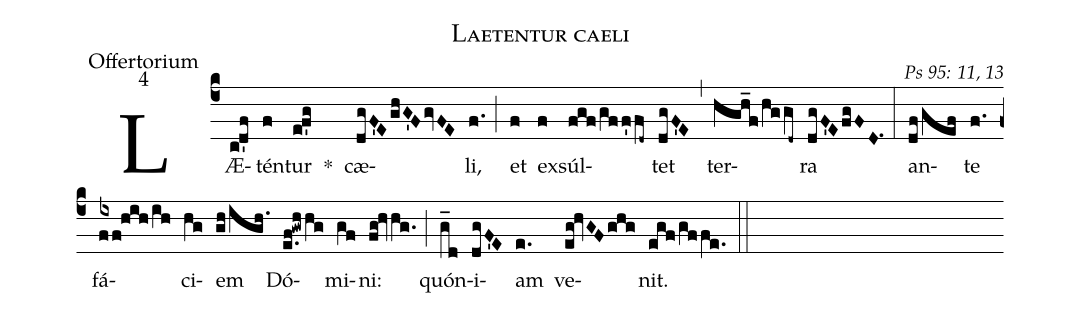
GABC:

name: Laetentur caeli;
office-part: Offertorium;
mode: 4;
commentary: Ps 95: 11, 13;
%%
(c4) LÆ(c!d'f)tén(f)tur(e!f'g) *() cæ(dgF'EghG'FgvFE)li,(f.) (;) et(f) ex(f)súl(fgf/gff'fd~)tet(dgF'E) (,) ter(hgh_f/hg/gd~)ra(dgF'EfgFD.1) (:)
an(df/gef)te(f.) fá(f/[1]{/[-3]ix}f!hih/ih)ci(hg)em(gh/igh.) Dó(e.f!gwh/hg)mi(gf)ni:(fg!hvhg.) (;) quón(g_d)i(dgF'E)am(e.) ve(eg!hvGFghg)nit.(egf/gffe.) (::)
